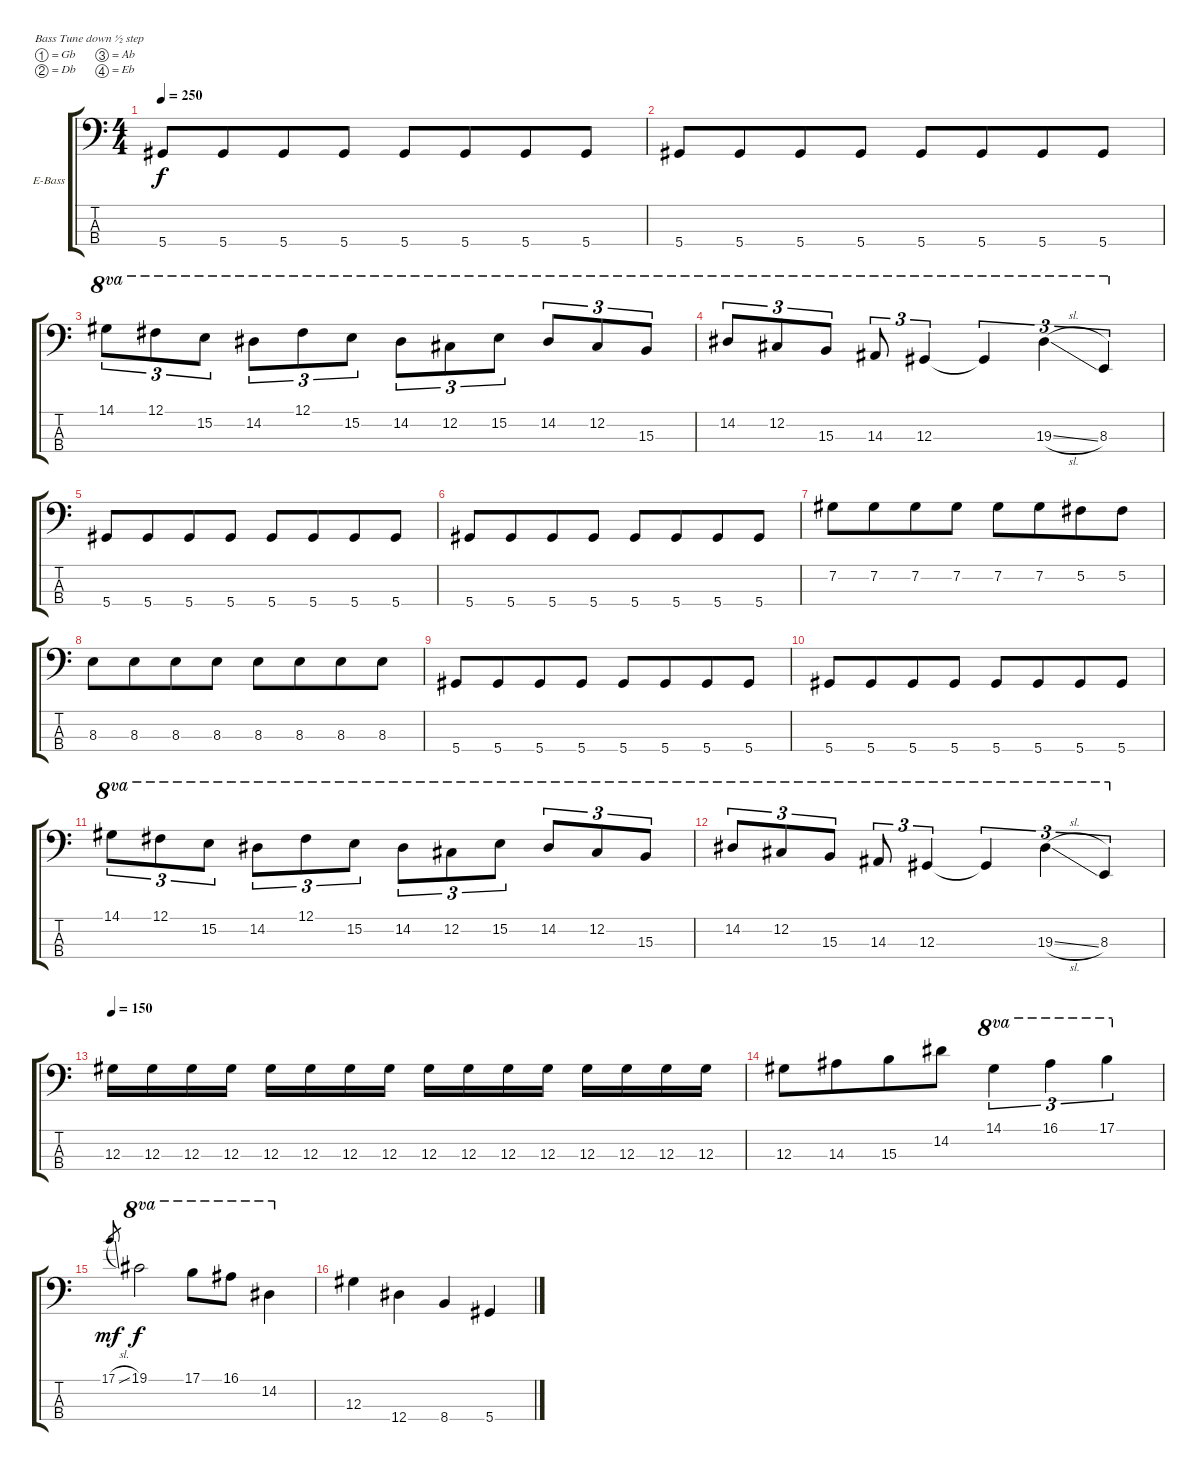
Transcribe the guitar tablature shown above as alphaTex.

\bracketExtendMode groupsimilarinstruments
\firstSystemTrackNameOrientation horizontal
\otherSystemsTrackNameOrientation horizontal
\track ("Basszusgitár (Barry Dunaway)" "E-Bass") {instrument electricbassfinger}
\staff {score tabs}
\tuning (Gb2 Db2 Ab1 Eb1)
\ts (4 4)
\tempo 250
\clef f4
\ks c
5.4.8{dy f} 5.4.8{beam merge} 5.4.8 5.4.8 5.4.8 5.4.8{beam merge} 5.4.8 5.4.8 |
5.4.8 5.4.8{beam merge} 5.4.8 5.4.8 5.4.8 5.4.8{beam merge} 5.4.8 5.4.8 |
14.1.8{tu (3 2) ot 8va} 12.1.8{tu (3 2) ot 8va} 15.2.8{tu (3 2) ot 8va} 14.2.8{tu (3 2) ot 8va} 12.1.8{tu (3 2) ot 8va} 15.2.8{tu (3 2) ot 8va} 14.2.8{tu (3 2) ot 8va} 12.2.8{tu (3 2) ot 8va} 15.2.8{tu (3 2) ot 8va} 14.2.8{tu (3 2) ot 8va} 12.2.8{tu (3 2) ot 8va} 15.3.8{tu (3 2) ot 8va} |
14.2.8{tu (3 2) ot 8va} 12.2.8{tu (3 2) ot 8va} 15.3.8{tu (3 2) ot 8va} 14.3.8{tu (3 2) ot 8va} 12.3.4{tu (3 2) ot 8va} 12.3{t}.4{tu (3 2) ot 8va} 19.3{sl}.4{tu (3 2) ot 8va} 8.3.4{tu (3 2) ot 8va} |
5.4.8 5.4.8{beam merge} 5.4.8 5.4.8 5.4.8 5.4.8{beam merge} 5.4.8 5.4.8 |
5.4.8 5.4.8{beam merge} 5.4.8 5.4.8 5.4.8 5.4.8{beam merge} 5.4.8 5.4.8 |
7.2.8 7.2.8{beam merge} 7.2.8 7.2.8 7.2.8 7.2.8{beam merge} 5.2.8 5.2.8 |
8.3.8 8.3.8{beam merge} 8.3.8 8.3.8 8.3.8 8.3.8{beam merge} 8.3.8 8.3.8 |
5.4.8 5.4.8{beam merge} 5.4.8 5.4.8 5.4.8 5.4.8{beam merge} 5.4.8 5.4.8 |
5.4.8 5.4.8{beam merge} 5.4.8 5.4.8 5.4.8 5.4.8{beam merge} 5.4.8 5.4.8 |
14.1.8{tu (3 2) ot 8va} 12.1.8{tu (3 2) ot 8va} 15.2.8{tu (3 2) ot 8va} 14.2.8{tu (3 2) ot 8va} 12.1.8{tu (3 2) ot 8va} 15.2.8{tu (3 2) ot 8va} 14.2.8{tu (3 2) ot 8va} 12.2.8{tu (3 2) ot 8va} 15.2.8{tu (3 2) ot 8va} 14.2.8{tu (3 2) ot 8va} 12.2.8{tu (3 2) ot 8va} 15.3.8{tu (3 2) ot 8va} |
14.2.8{tu (3 2) ot 8va} 12.2.8{tu (3 2) ot 8va} 15.3.8{tu (3 2) ot 8va} 14.3.8{tu (3 2) ot 8va} 12.3.4{tu (3 2) ot 8va} 12.3{t}.4{tu (3 2) ot 8va} 19.3{sl}.4{tu (3 2) ot 8va} 8.3.4{tu (3 2) ot 8va} |
\tempo 150
12.3.16 12.3.16 12.3.16 12.3.16 12.3.16 12.3.16 12.3.16 12.3.16 12.3.16 12.3.16 12.3.16 12.3.16 12.3.16 12.3.16 12.3.16 12.3.16 |
12.3.8 14.3.8{beam merge} 15.3.8 14.2.8 14.1.4{tu (3 2) ot 8va} 16.1.4{tu (3 2) ot 8va} 17.1.4{tu (3 2) ot 8va} |
17.1{sl}.8{gr dy mf} 19.1.2{ot 8va dy f} 17.1.8{ot 8va} 16.1.8{ot 8va} 14.2.4{ot 8va} |
12.3.4 12.4.4 8.4.4 5.4.4
